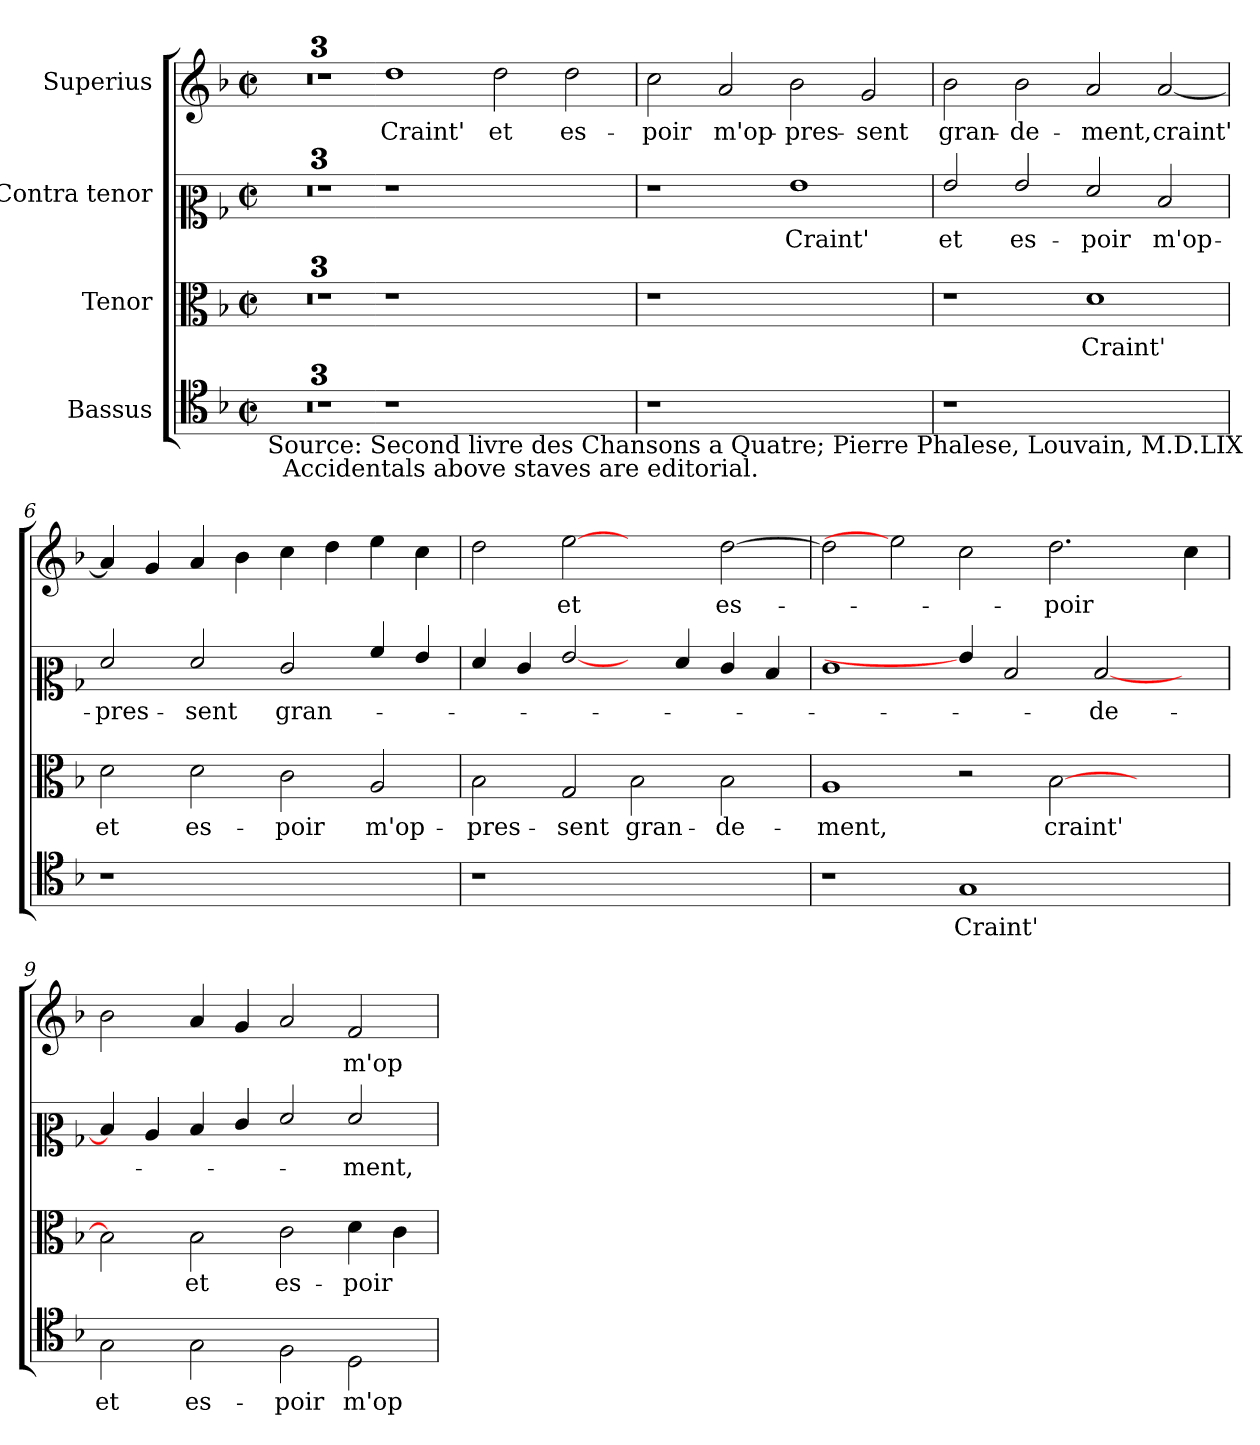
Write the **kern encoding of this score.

**kern	**text	**kern	**text	**kern	**text	**kern	**text
*part4	*part4	*part3	*part3	*part2	*part2	*part1	*part1
*staff4	*staff4	*staff3	*staff3	*staff2	*staff2	*staff1	*staff1
*I"Bassus	*	*I"Tenor	*	*I"Contra tenor	*	*I"Superius	*
*clefC4	*	*clefC3	*	*clefC2	*	*clefG2	*
*k[b-]	*	*k[b-]	*	*k[b-]	*	*k[b-]	*
*F:	*	*F:	*	*F:	*	*F:	*
*M2/2	*	*M2/2	*	*M2/2	*	*M2/2	*
*met(c|)	*	*met(c|)	*	*met(c|)	*	*met(c|)	*
=1	=1	=1	=1	=1	=1	=1	=1
!LO:TX:b:t=Source&colon; Second livre des Chansons a Quatre; Pierre Phalese, Louvain, M.D.LIX\n              Accidentals above staves are editorial.	!	!	!	!	!	!	!
1ryy	.	1ryy	.	1ryy	.	1ryy	.
=2	=2	=2	=2	=2	=2	=2	=2
1r	.	1r	.	1r	.	1r	.
=3	=3	=3	=3	=3	=3	=3	=3
*clefF4	*	*clefGv2	*	*clefG2	*	*	*
1ryy	.	1ryy	.	1ryy	.	1ryy	.
=3X1-	=3X1-	=3X1-	=3X1-	=3X1-	=3X1-	=3X1-	=3X1-
!	!	!	!	!	!	!	!LO:LY:b
1r	.	1r	.	1r	.	1dd	Craint'
!	!	!	!	!	!	!	!LO:LY:b
1ryy	.	1ryy	.	1ryy	.	2dd\	et
!	!	!	!	!	!	!	!LO:LY:b
.	.	.	.	.	.	2dd\	es-
=4	=4	=4	=4	=4	=4	=4	=4
!	!	!	!	!	!	!	!LO:LY:b
1r	.	1r	.	1r	.	2cc\	-poir
!	!	!	!	!	!	!	!LO:LY:b
.	.	.	.	.	.	2a/	m'op-
!	!	!	!	!	!LO:LY:b	!	!LO:LY:b
1ryy	.	1ryy	.	1g	Craint'	2b-\	-pres-
!	!	!	!	!	!	!	!LO:LY:b
.	.	.	.	.	.	2g/	-sent
=5	=5	=5	=5	=5	=5	=5	=5
!	!	!	!	!	!LO:LY:b	!	!LO:LY:b
1r	.	1r	.	2g/	et	2b-\	gran-
!	!	!	!	!	!LO:LY:b	!	!LO:LY:b
.	.	.	.	2g/	es-	2b-\	-de-
!	!	!	!LO:LY:b	!	!LO:LY:b	!	!LO:LY:b
1ryy	.	1d	Craint'	2f/	-poir	2a/	-ment,
!	!	!	!	!	!LO:LY:b	!	!LO:LY:b
.	.	.	.	2d/	m'op-	[2a/	craint'
=6	=6	=6	=6	=6	=6	=6	=6
!	!	!	!LO:LY:b	!	!LO:LY:b	!	!
1r	.	2d\	et	2f/	-pres-	4a/]	.
.	.	.	.	.	.	4g/	.
!	!	!	!LO:LY:b	!	!LO:LY:b	!	!
.	.	2d\	es-	2f/	-sent	4a/	.
.	.	.	.	.	.	4b-\	.
!	!	!	!LO:LY:b	!	!LO:LY:b	!	!
1ryy	.	2c\	-poir	2e/	gran-	4cc\	.
.	.	.	.	.	.	4dd\	.
!	!	!	!LO:LY:b	!	!	!	!
.	.	2A/	m'op-	4a/	.	4ee\	.
.	.	.	.	4g/	.	4cc\	.
!!LO:LB:g=z
=7	=7	=7	=7	=7	=7	=7	=7
!	!	!	!LO:LY:b	!	!	!	!
1r	.	2B-\	-pres-	4f/	.	2dd\	.
.	.	.	.	4e/	.	.	.
!	!	!	!LO:LY:b	!	!	!	!LO:LY:b
.	.	2G/	-sent	[2g/	.	[2ee	et
!	!	!	!LO:LY:b	!	!	!	!
1ryy	.	2B-\	gran-	4ryy	.	2ryy	.
.	.	.	.	4f/	.	.	.
!	!	!	!LO:LY:b	!	!	!	!LO:LY:b
.	.	2B-\	-de-	4e/	.	[2dd\	es-
.	.	.	.	4d/	.	.	.
=8	=8	=8	=8	=8	=8	=8	=8
!	!	!	!LO:LY:b	!	!	!	!
1r	.	1A	-ment,	1e	.	2dd\]	.
.	.	.	.	.	.	2ee]	.
!	!LO:LY:b	!	!	!	!	!	!
1G	Craint'	2r	.	4g/]	.	2cc\	.
.	.	.	.	2d/	.	.	.
!	!	!	!LO:LY:b	!	!	!	!LO:LY:b
.	.	[2B-\	craint'	.	.	2.dd\	-poir
!	!	!	!	!	!LO:LY:b	!	!
.	.	.	.	[2d/	-de-	.	.
2ryy	.	2ryy	.	.	.	.	.
.	.	.	.	4ryy	.	4cc\	.
=9	=9	=9	=9	=9	=9	=9	=9
!	!LO:LY:b	!	!	!	!	!	!
2G\	et	2B-\]	.	4d/]	.	2b-\	.
.	.	.	.	4c/	.	.	.
!	!LO:LY:b	!	!LO:LY:b	!	!	!	!
2G\	es-	2B-\	et	4d/	.	4a/	.
.	.	.	.	4e/	.	4g/	.
!	!LO:LY:b	!	!LO:LY:b	!	!	!	!
2F\	-poir	2c\	es-	2f/	.	2a/	.
!	!LO:LY:b	!	!LO:LY:b	!	!LO:LY:b	!	!LO:LY:b
2D\	m'op-	4d\	-poir	2f/	-ment,	2f/	m'op-
.	.	4c\	.	.	.	.	.
=	=	=	=	=	=	=	=
*-	*-	*-	*-	*-	*-	*-	*-
